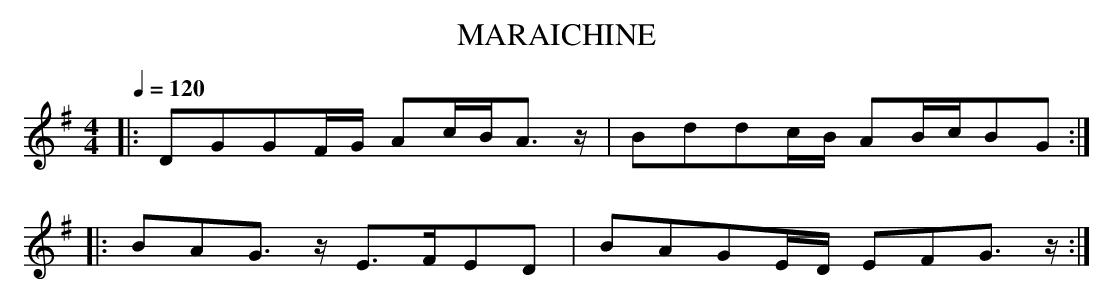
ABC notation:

X:1
T:MARAICHINE
M:4/4
L:1/8
Q:1/4=120
K:G
|:DGGF/2G/2 Ac/2B/2A3/2 z/2 |Bddc/2B/2 AB/2c/2BG:|
|:BAG3/2 z/2 E3/2F/2ED|BAGE/2D/2 EFG3/2 z/2:|
